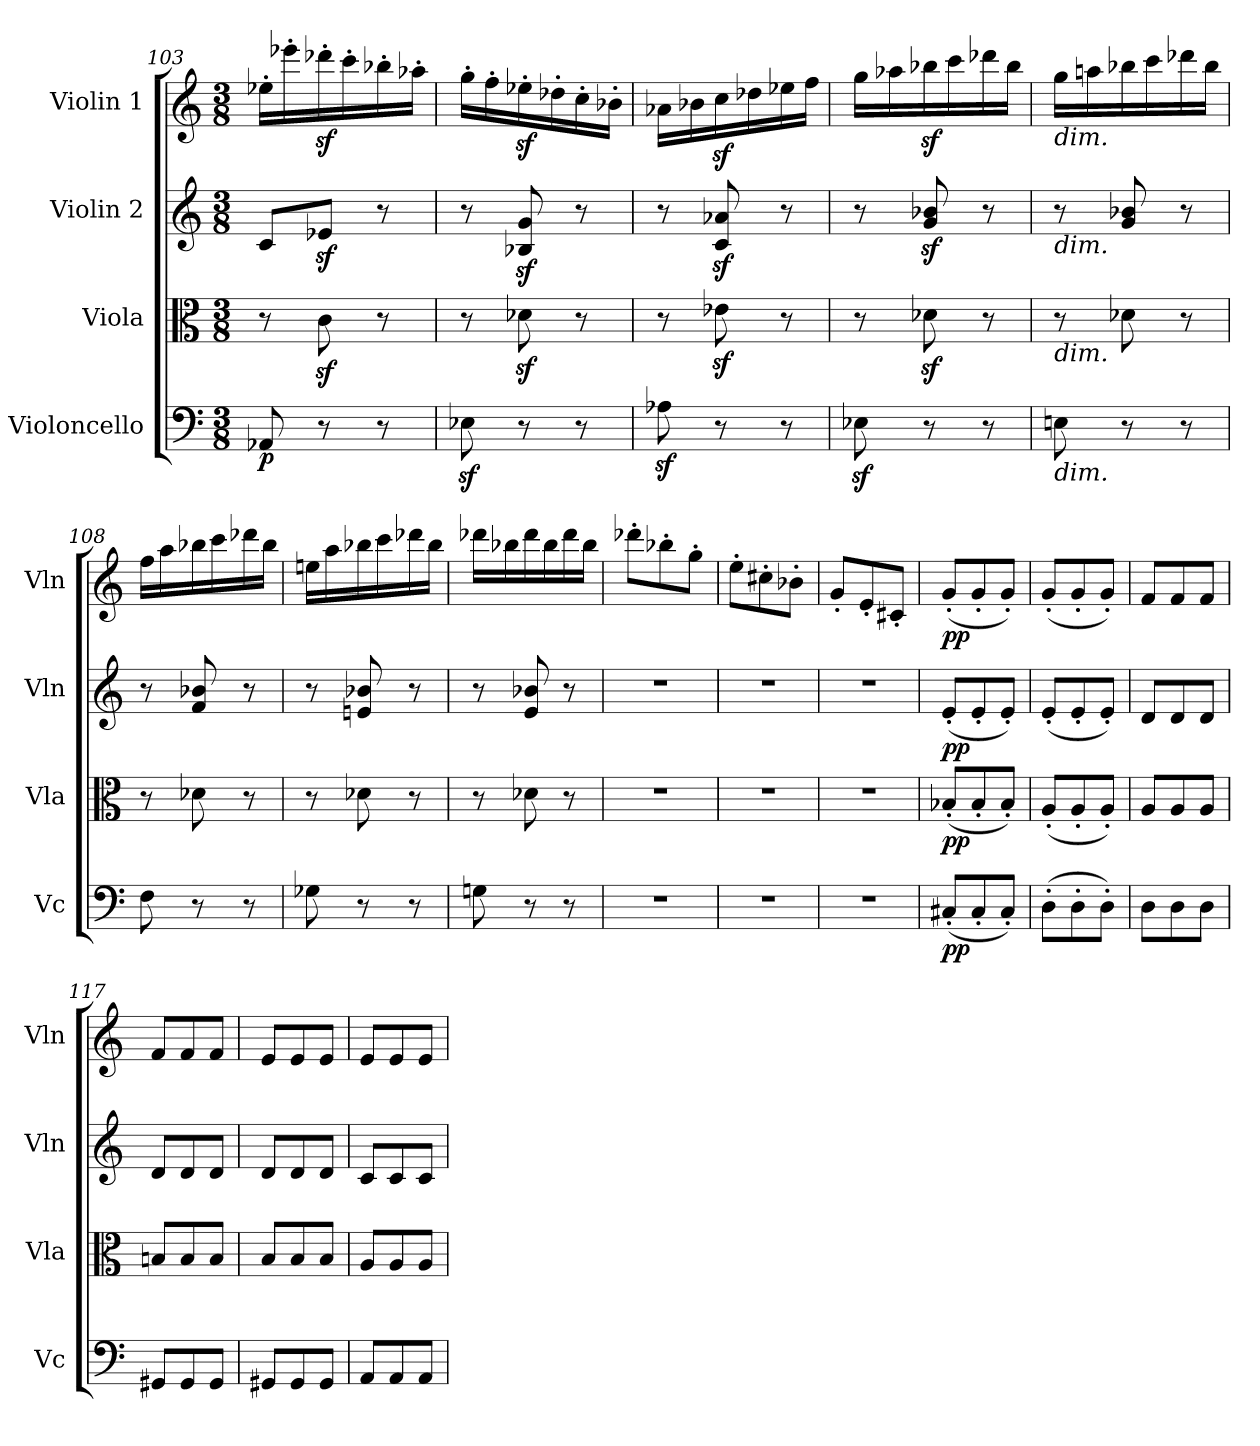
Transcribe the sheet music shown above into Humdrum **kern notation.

**kern	**dynam	**kern	**dynam	**kern	**dynam	**kern	**dynam
*part4	*part4	*part3	*part3	*part2	*part2	*part1	*part1
*staff4	*staff4	*staff3	*staff3	*staff2	*staff2	*staff1	*staff1
*I"Violoncello	*	*I"Viola	*	*I"Violin 2	*	*I"Violin 1	*
*I'Vc	*	*I'Vla	*	*I'Vln	*	*I'Vln	*
*clefF4	*	*clefC3	*	*clefG2	*	*clefG2	*
*k[]	*	*k[]	*	*k[]	*	*k[]	*
*M3/8	*	*M3/8	*	*M3/8	*	*M3/8	*
=103	=103	=103	=103	=103	=103	=103	=103
!	!LO:DY:b	!	!	!	!	!	!
8AA-X/	p	8r	.	8c/L	.	16ee-X'\LL	.
.	.	.	.	.	.	16eee-X'\	.
8r	.	8cz<\	.	8e-Xz</J	.	16ddd-Xz<'\	.
.	.	.	.	.	.	16ccc'\	.
8r	.	8r	.	8r	.	16bb-X'\	.
.	.	.	.	.	.	16aa-X'\JJ	.
=104	=104	=104	=104	=104	=104	=104	=104
8E-Xz<\	.	8r	.	8r	.	16gg'\LL	.
.	.	.	.	.	.	16ff'\	.
8r	.	8d-Xz<\	.	8B-X/z< 8g/z<	.	16ee-Xz<'\	.
.	.	.	.	.	.	16dd-X'\	.
8r	.	8r	.	8r	.	16cc'\	.
.	.	.	.	.	.	16b-X'\JJ	.
!!LO:LB:g=z
=105	=105	=105	=105	=105	=105	=105	=105
8A-Xz<\	.	8r	.	8r	.	16a-X\LL	.
.	.	.	.	.	.	16b-X\	.
8r	.	8e-Xz<\	.	8c/z< 8a-X/z<	.	16ccz<\	.
.	.	.	.	.	.	16dd-X\	.
8r	.	8r	.	8r	.	16ee-X\	.
.	.	.	.	.	.	16ff\JJ	.
=106	=106	=106	=106	=106	=106	=106	=106
8E-Xz<\	.	8r	.	8r	.	16gg\LL	.
.	.	.	.	.	.	16aa-X\	.
8r	.	8d-Xz<\	.	8g/z< 8b-X/z<	.	16bb-Xz<\	.
.	.	.	.	.	.	16ccc\	.
8r	.	8r	.	8r	.	16ddd-X\	.
.	.	.	.	.	.	16bb-\JJ	.
=107	=107	=107	=107	=107	=107	=107	=107
!	!	!	!	!	!	!LO:TX:b:i:t=dim.	!
!	!	!	!	!LO:TX:b:i:t=dim.	!	!	!
!	!	!LO:TX:b:i:t=dim.	!	!	!	!	!
!LO:TX:b:i:t=dim.	!	!	!	!	!	!	!
8En\	.	8r	.	8r	.	16gg\LL	.
.	.	.	.	.	.	16aan\	.
8r	.	8d-X\	.	8g/ 8b-X/	.	16bb-X\	.
.	.	.	.	.	.	16ccc\	.
8r	.	8r	.	8r	.	16ddd-X\	.
.	.	.	.	.	.	16bb-\JJ	.
=108	=108	=108	=108	=108	=108	=108	=108
8F\	.	8r	.	8r	.	16ff\LL	.
.	.	.	.	.	.	16aa\	.
8r	.	8d-X\	.	8f/ 8b-X/	.	16bb-X\	.
.	.	.	.	.	.	16ccc\	.
8r	.	8r	.	8r	.	16ddd-X\	.
.	.	.	.	.	.	16bb-\JJ	.
=109	=109	=109	=109	=109	=109	=109	=109
8G-X\	.	8r	.	8r	.	16een\LL	.
.	.	.	.	.	.	16aa\	.
8r	.	8d-X\	.	8en/ 8b-X/	.	16bb-X\	.
.	.	.	.	.	.	16ccc\	.
8r	.	8r	.	8r	.	16ddd-X\	.
.	.	.	.	.	.	16bb-\JJ	.
=110	=110	=110	=110	=110	=110	=110	=110
8Gn\	.	8r	.	8r	.	16ddd-X\LL	.
.	.	.	.	.	.	16bb-X\	.
8r	.	8d-X\	.	8e/ 8b-X/	.	16ddd-\	.
.	.	.	.	.	.	16bb-\	.
8r	.	8r	.	8r	.	16ddd-\	.
.	.	.	.	.	.	16bb-\JJ	.
=111	=111	=111	=111	=111	=111	=111	=111
4.r	.	4.r	.	4.r	.	8ddd-X'\L	.
.	.	.	.	.	.	8bb-X'\	.
.	.	.	.	.	.	8gg'\J	.
=112	=112	=112	=112	=112	=112	=112	=112
4.r	.	4.r	.	4.r	.	8ee'\L	.
.	.	.	.	.	.	8cc#X'\	.
.	.	.	.	.	.	8b-X'\J	.
!!LO:LB:g=z
=113	=113	=113	=113	=113	=113	=113	=113
4.r	.	4.r	.	4.r	.	8g'/L	.
.	.	.	.	.	.	8e'/	.
.	.	.	.	.	.	8c#X'/J	.
=114	=114	=114	=114	=114	=114	=114	=114
!	!LO:DY:b	!	!LO:DY:b	!	!LO:DY:b	!	!LO:DY:b
(8C#X'/L	pp	(8B-X'/L	pp	(8e'/L	pp	(8g'/L	pp
8C#'/	.	8B-'/	.	8e'/	.	8g'/	.
8C#'/J)	.	8B-'/J)	.	8e'/J)	.	8g'/J)	.
=115	=115	=115	=115	=115	=115	=115	=115
(8D'\L	.	(8A'/L	.	(8e'/L	.	(8g'/L	.
8D'\	.	8A'/	.	8e'/	.	8g'/	.
8D'\J)	.	8A'/J)	.	8e'/J)	.	8g'/J)	.
!!LO:LB:g=z
=116	=116	=116	=116	=116	=116	=116	=116
8D\L	.	8A/L	.	8d/L	.	8f/L	.
8D\	.	8A/	.	8d/	.	8f/	.
8D\J	.	8A/J	.	8d/J	.	8f/J	.
=117	=117	=117	=117	=117	=117	=117	=117
8GG#X/L	.	8Bn/L	.	8d/L	.	8f/L	.
8GG#/	.	8B/	.	8d/	.	8f/	.
8GG#/J	.	8B/J	.	8d/J	.	8f/J	.
=118	=118	=118	=118	=118	=118	=118	=118
8GG#X/L	.	8B/L	.	8d/L	.	8e/L	.
8GG#/	.	8B/	.	8d/	.	8e/	.
8GG#/J	.	8B/J	.	8d/J	.	8e/J	.
=119	=119	=119	=119	=119	=119	=119	=119
8AA/L	.	8A/L	.	8c/L	.	8e/L	.
8AA/	.	8A/	.	8c/	.	8e/	.
8AA/J	.	8A/J	.	8c/J	.	8e/J	.
=	=	=	=	=	=	=	=
*-	*-	*-	*-	*-	*-	*-	*-
